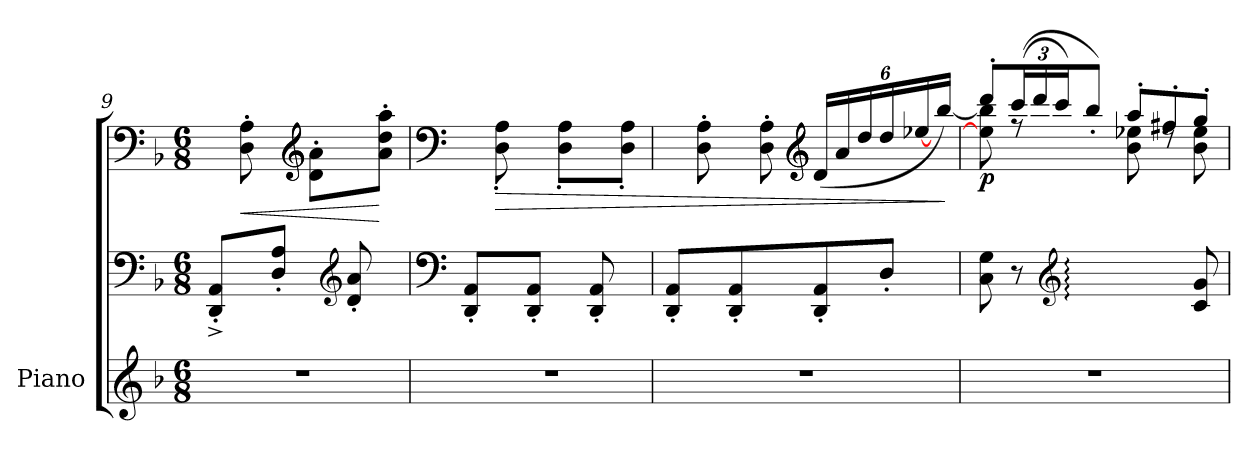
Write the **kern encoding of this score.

**kern	**kern	**kern	**dynam
*part1	*part1	*part1	*part1
*staff3	*staff2	*staff1	*staff1/2/3
*I"Piano	*	*	*
*I'Pno.	*	*	*
!!LO:LB:g=z
*clefG2	*clefF4	*clefF4	*
*k[b-]	*k[b-]	*k[b-]	*
*M6/8	*M6/8	*M6/8	*
=9	=9	=9	=9
*	*	*^	*
2.r	8DD/^' 8AA/^'L	4.ryy	8ryy	.
!	!	!	!	!LO:HP:b
.	8ryy	.	8D\' 8A\'	<
.	8D/' 8A/'J	.	8ryy	.
*	*	*clefG2	*	*
.	8ryy	4.rffyy	8d\' 8a\'L	.
*	*clefG2	*	*	*
.	8d/' 8a/'	.	8ryy	.
.	8ryy	.	8a\' 8dd\' 8aa\'J	[
=10	=10	=10	=10	=10
*	*clefF4	*clefF4	*	*
!	!	!	!	!LO:DY:a=2
2.r	8DD/' 8AA/'L	2.ryy	8ryy	other-dynamics
!	!	!	!	!LO:HP:b
.	8ryy	.	8D\' 8A\'	>
.	8DD/' 8AA/'J	.	8ryy	.
.	8ryy	.	8D\' 8A\'L	.
.	8DD/' 8AA/'	.	8ryy	.
.	8ryy	.	8D\' 8A\'J	.
=11	=11	=11	=11	=11
2.r	8DD/' 8AA/'L	2ryy	8ryy	.
.	8ryy	.	8D\' 8A\'	.
.	8DD/' 8AA/'J	.	8ryy	.
.	8ryy	.	8D\' 8A\'L	.
*	*	*clefG2	*	*
*	*	*Xbrackettup	*	*
.	8DD/' 8AA/'	(>24d/LL	4ryy	.
.	.	24a/	.	.
.	.	24dd/	.	.
.	8D'/J	24dd/	.	.
.	.	[24ee-X/	.	.
.	.	[24bb-/JJ)	.	.
*	*	*v	*v	*
.	.	.	]
=12	=12	=12	=12
*	*^	*^	*
!	!	!	!	!	!LO:DY:b
2.r	4ryy	8C\ 8G\	8ddd'/L	8ee-\] 8bb-\]L	p
.	.	8r	((24ccc/L	8rff	.
.	.	.	24ddd/	.	.
.	.	.	24ccc/J)	.	.
*	*clefG2	*	*	*	*
.	8e-X/: 8g/: 8dd/:J	8ryy	8bb-'/J)	8ryy	.
.	4.ryy	8ryy	8aa'/L	8b-\ 8ee-X\L	.
.	.	8ryy	8ff#X'/	8rdd	.
.	.	8c/ 8g/	8gg'/J	8b-\ 8ee-\J	.
*	*v	*v	*	*	*
*	*	*v	*v	*
=	=	=	=
*-	*-	*-	*-
